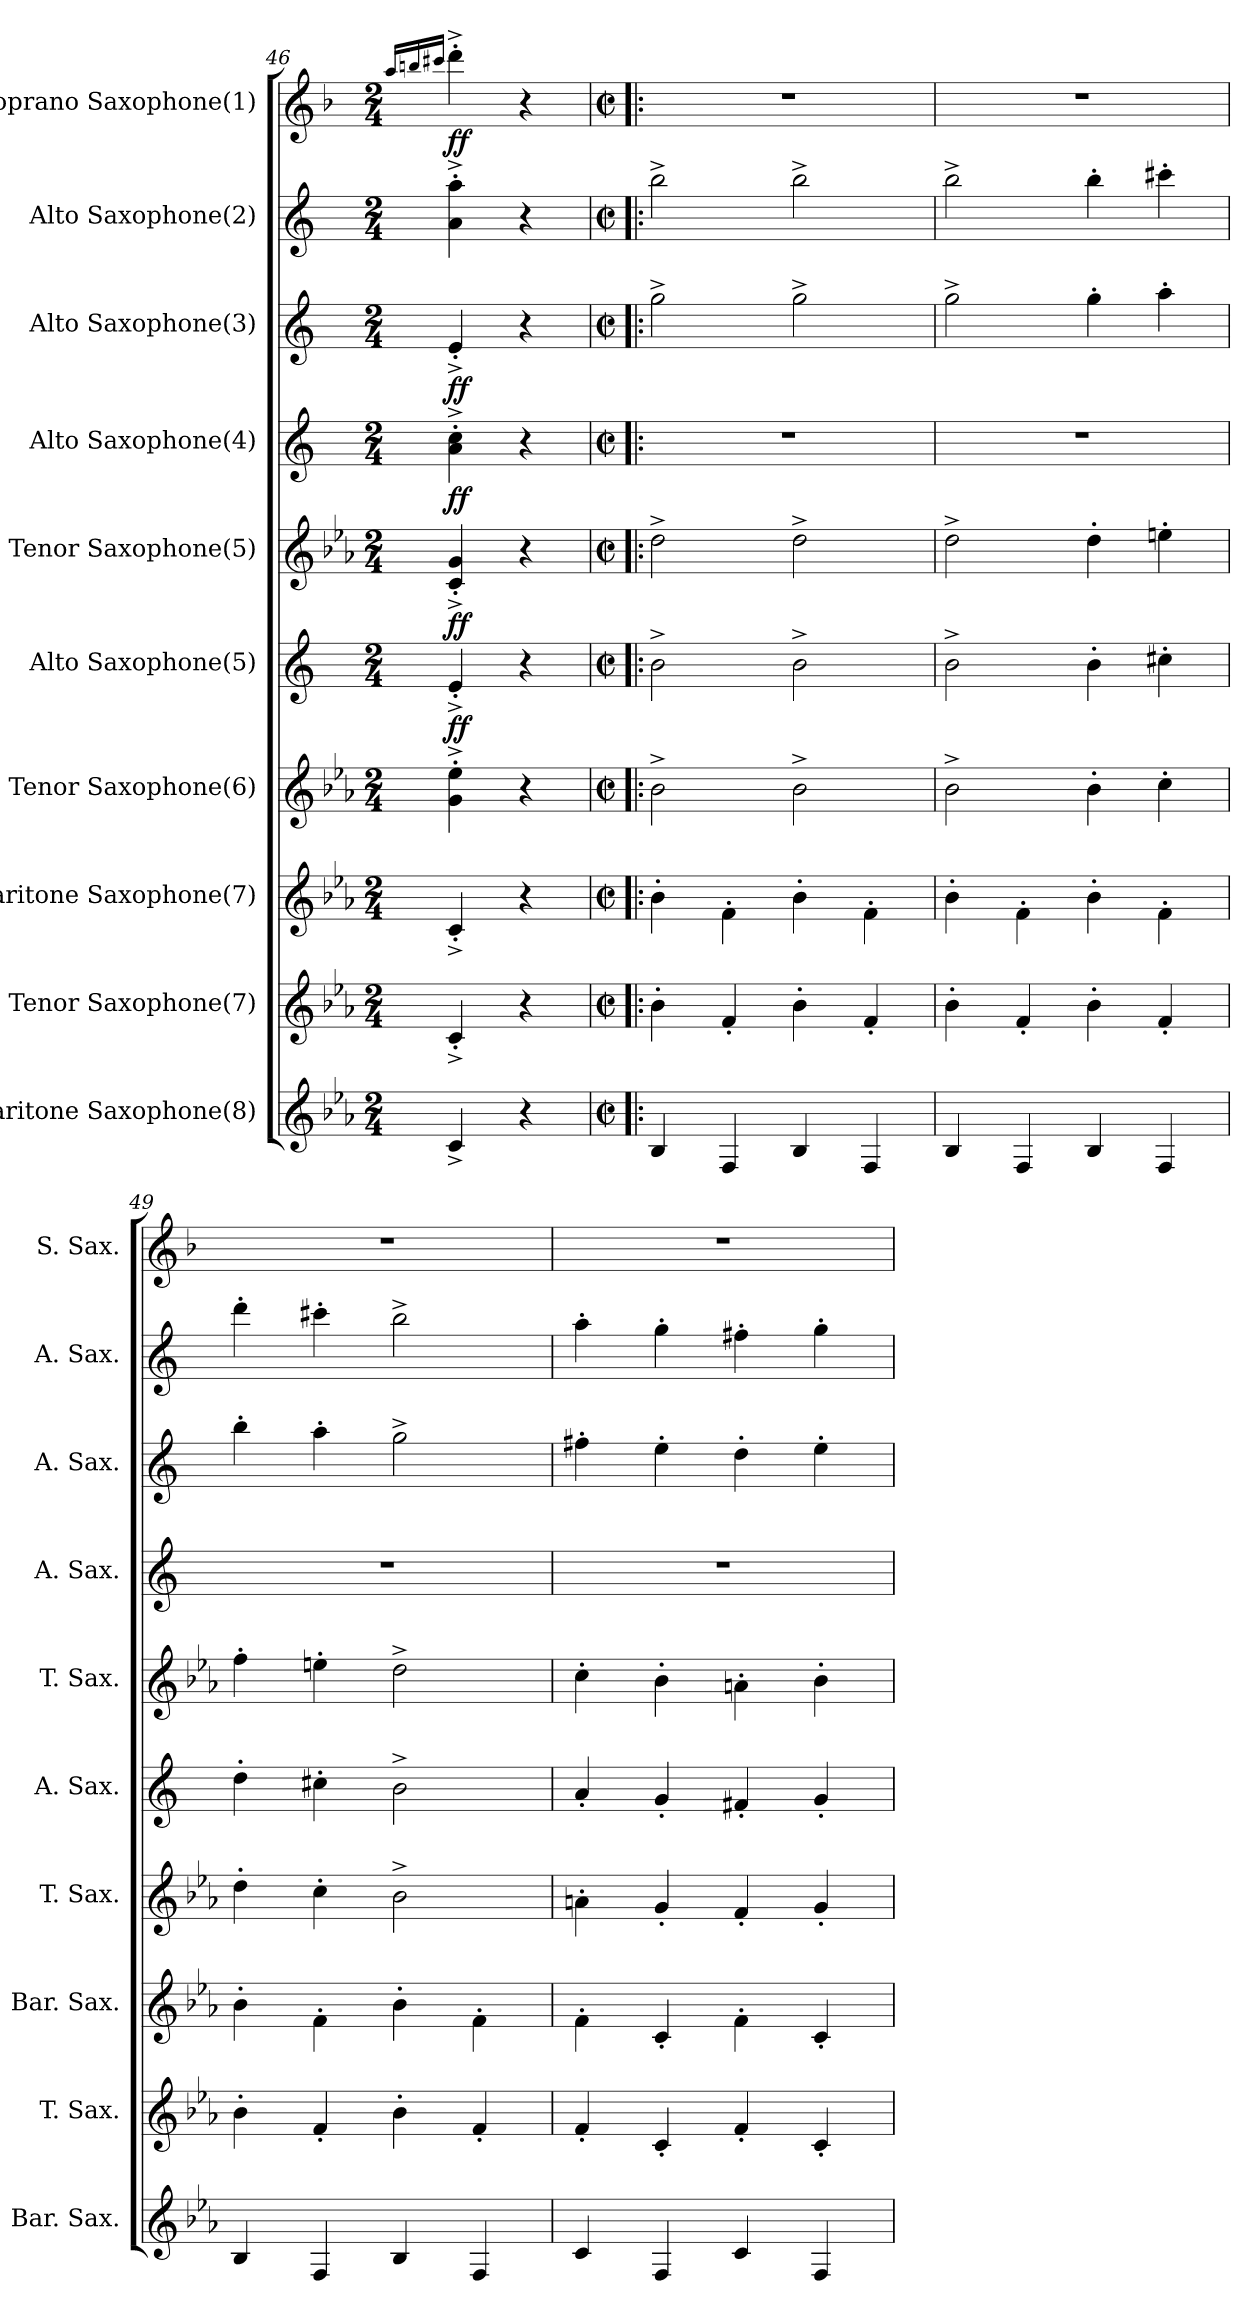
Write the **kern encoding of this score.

**kern	**kern	**kern	**kern	**kern	**dynam	**kern	**dynam	**kern	**dynam	**kern	**dynam	**kern	**kern	**dynam
*part10	*part9	*part8	*part7	*part6	*part6	*part5	*part5	*part4	*part4	*part3	*part3	*part2	*part1	*part1
*staff10	*staff9	*staff8	*staff7	*staff6	*staff6	*staff5	*staff5	*staff4	*staff4	*staff3	*staff3	*staff2	*staff1	*staff1
*I"Baritone Saxophone(8)	*I"Tenor Saxophone(7)	*I"Baritone Saxophone(7)	*I"Tenor Saxophone(6)	*I"Alto Saxophone(5)	*	*I"Tenor Saxophone(5)	*	*I"Alto Saxophone(4)	*	*I"Alto Saxophone(3)	*	*I"Alto Saxophone(2)	*I"Soprano Saxophone(1)	*
*I'Bar. Sax.	*I'T. Sax.	*I'Bar. Sax.	*I'T. Sax.	*I'A. Sax.	*	*I'T. Sax.	*	*I'A. Sax.	*	*I'A. Sax.	*	*I'A. Sax.	*I'S. Sax.	*
*clefG2	*clefG2	*clefG2	*clefG2	*clefG2	*	*clefG2	*	*clefG2	*	*clefG2	*	*clefG2	*clefG2	*
*ITrd12c21	*ITrd8c14	*ITrd12c21	*ITrd8c14	*ITrd5c9	*	*ITrd8c14	*	*ITrd5c9	*	*ITrd5c9	*	*ITrd5c9	*ITrd1c2	*
*k[b-e-a-]	*k[b-e-a-]	*k[b-e-a-]	*k[b-e-a-]	*k[b-e-a-]	*	*k[b-e-a-]	*	*k[b-e-a-]	*	*k[b-e-a-]	*	*k[b-e-a-]	*k[b-e-a-]	*
*M2/4	*M2/4	*M2/4	*M2/4	*M2/4	*	*M2/4	*	*M2/4	*	*M2/4	*	*M2/4	*M2/4	*
=46	=46	=46	=46	=46	=46	=46	=46	=46	=46	=46	=46	=46	=46	=46
.	.	.	.	.	.	.	.	.	.	.	.	.	16qgg/LL	.
.	.	.	.	.	.	.	.	.	.	.	.	.	16qaan/	.
.	.	.	.	.	.	.	.	.	.	.	.	.	16qbbn/JJ	.
!	!	!	!	!	!LO:DY:b	!	!LO:DY:b	!	!LO:DY:b	!	!LO:DY:b	!	!	!LO:DY:b
4C^/	4C^'/	4C^'/	4G\'^ 4e-\'^	4G'^/	ff	4C/'^ 4G/'^	ff	4c\'^ 4e-\'^	ff	4G'^/	ff	4c\^' 4cc\^'	4ccc'^\	ff
4r	4r	4r	4r	4r	.	4r	.	4r	.	4r	.	4r	4r	.
=47!|:	=47!|:	=47!|:	=47!|:	=47!|:	=47!|:	=47!|:	=47!|:	=47!|:	=47!|:	=47!|:	=47!|:	=47!|:	=47!|:	=47!|:
*M4/4	*M4/4	*M4/4	*M4/4	*M4/4	*	*M4/4	*	*M4/4	*	*M4/4	*	*M4/4	*M4/4	*
*met(c|)	*met(c|)	*met(c|)	*met(c|)	*met(c|)	*	*met(c|)	*	*met(c|)	*	*met(c|)	*	*met(c|)	*met(c|)	*
4BB-/	4B-'\	4B-'\	2B-^\	2d^\	.	2d^\	.	1r	.	2b-^\	.	2dd^\	1r	.
4FF/	4F'/	4F'\	.	.	.	.	.	.	.	.	.	.	.	.
4BB-/	4B-'\	4B-'\	2B-^\	2d^\	.	2d^\	.	.	.	2b-^\	.	2dd^\	.	.
4FF/	4F'/	4F'\	.	.	.	.	.	.	.	.	.	.	.	.
!!LO:PB:g=z
=48	=48	=48	=48	=48	=48	=48	=48	=48	=48	=48	=48	=48	=48	=48
4BB-/	4B-'\	4B-'\	2B-^\	2d^\	.	2d^\	.	1r	.	2b-^\	.	2dd^\	1r	.
4FF/	4F'/	4F'\	.	.	.	.	.	.	.	.	.	.	.	.
4BB-/	4B-'\	4B-'\	4B-'\	4d'\	.	4d'\	.	.	.	4b-'\	.	4dd'\	.	.
4FF/	4F'/	4F'\	4c'\	4en'\	.	4en'\	.	.	.	4cc'\	.	4een'\	.	.
=49	=49	=49	=49	=49	=49	=49	=49	=49	=49	=49	=49	=49	=49	=49
4BB-/	4B-'\	4B-'\	4d'\	4f'\	.	4f'\	.	1r	.	4dd'\	.	4ff'\	1r	.
4FF/	4F'/	4F'\	4c'\	4en'\	.	4en'\	.	.	.	4cc'\	.	4een'\	.	.
4BB-/	4B-'\	4B-'\	2B-^\	2d^\	.	2d^\	.	.	.	2b-^\	.	2dd^\	.	.
4FF/	4F'/	4F'\	.	.	.	.	.	.	.	.	.	.	.	.
=50	=50	=50	=50	=50	=50	=50	=50	=50	=50	=50	=50	=50	=50	=50
4C/	4F'/	4F'\	4An'\	4c'/	.	4c'\	.	1r	.	4an'\	.	4cc'\	1r	.
4FF/	4C'/	4C'/	4G'/	4B-'/	.	4B-'\	.	.	.	4g'\	.	4b-'\	.	.
4C/	4F'/	4F'\	4F'/	4An'/	.	4An'\	.	.	.	4f'\	.	4an'\	.	.
4FF/	4C'/	4C'/	4G'/	4B-'/	.	4B-'\	.	.	.	4g'\	.	4b-'\	.	.
=	=	=	=	=	=	=	=	=	=	=	=	=	=	=
*-	*-	*-	*-	*-	*-	*-	*-	*-	*-	*-	*-	*-	*-	*-
